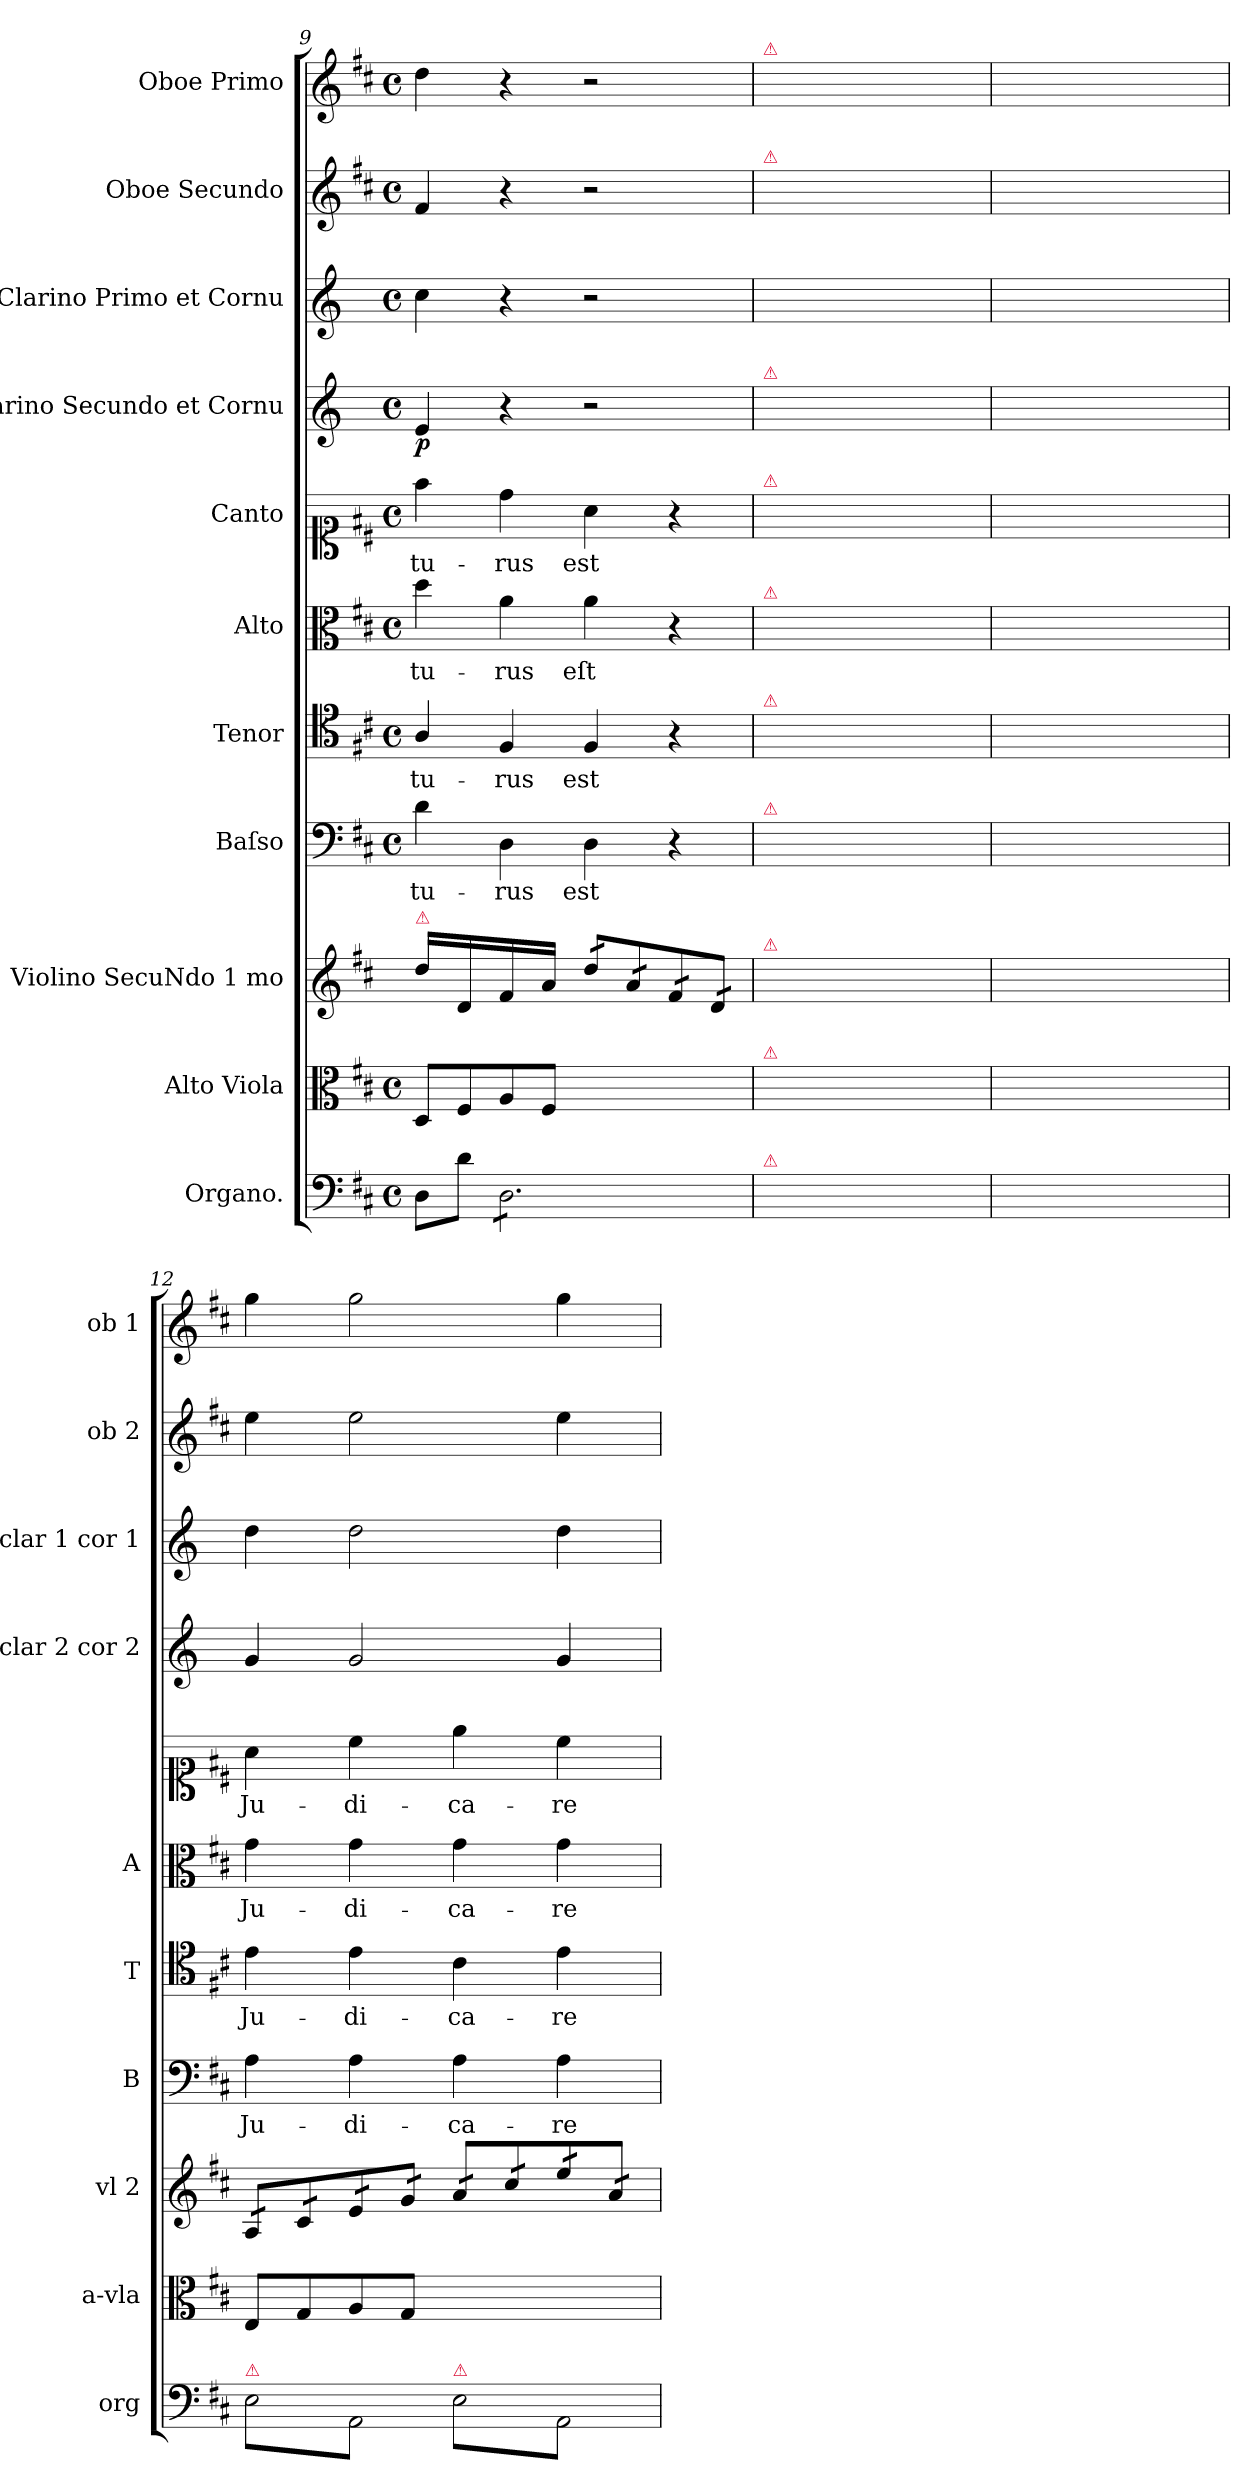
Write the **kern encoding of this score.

**kern	**kern	**kern	**kern	**text	**kern	**text	**kern	**text	**kern	**text	**kern	**dynam	**kern	**kern	**kern
*part11	*part10	*part9	*part8	*part8	*part7	*part7	*part6	*part6	*part5	*part5	*part4	*part4	*part3	*part2	*part1
*staff11	*staff10	*staff9	*staff8	*staff8	*staff7	*staff7	*staff6	*staff6	*staff5	*staff5	*staff4	*staff4	*staff3	*staff2	*staff1
*I"Organo.	*I"Alto Viola	*I"Violino SecuNdo 1 mo	*I"Baſso	*	*I"Tenor	*	*I"Alto	*	*I"Canto	*	*I"Clarino Secundo et Cornu	*	*I"Clarino Primo et Cornu	*I"Oboe Secundo	*I"Oboe Primo
*I'org	*I'a-vla	*I'vl 2	*I'B	*	*I'T	*	*I'A	*	*	*	*I'clar 2 cor 2	*	*I'clar 1 cor 1	*I'ob 2	*I'ob 1
*clefF4	*clefC3	*clefG2	*clefF4	*	*clefC4	*	*clefC3	*	*clefC1	*	*clefG2	*	*clefG2	*clefG2	*clefG2
*	*	*	*	*	*	*	*	*	*	*	*ITrd6c10	*	*ITrd6c10	*	*
*k[f#c#]	*k[f#c#]	*k[f#c#]	*k[f#c#]	*	*k[f#c#]	*	*k[f#c#]	*	*k[f#c#]	*	*k[f#c#]	*	*k[f#c#]	*k[f#c#]	*k[f#c#]
*D:	*D:	*D:	*D:	*	*D:	*	*D:	*	*D:	*	*D:	*	*D:	*D:	*D:
*M4/4	*M4/4	*	*M4/4	*	*M4/4	*	*M4/4	*	*M4/4	*	*M4/4	*	*M4/4	*M4/4	*M4/4
*met(c)	*met(c)	*	*met(c)	*	*met(c)	*	*met(c)	*	*met(c)	*	*met(c)	*	*met(c)	*met(c)	*met(c)
=9	=9	=9	=9	=9	=9	=9	=9	=9	=9	=9	=9	=9	=9	=9	=9
!	!	!LO:TX:a:color=crimson:t=⚠	!	!	!	!	!	!	!	!	!	!	!	!	!
!	!	!LO:N:vis=16	!	!	!	!	!	!	!	!	!	!	!	!	!
8D\L	8D/L	8dd\LL	4d\	-tu-	4A/	-tu-	4dd\	-tu-	4ff#\	-tu-	4F#/	p.	4d\	4f#/	4dd\
!	!	!LO:N:vis=16	!	!	!	!	!	!	!	!	!	!	!	!	!
8d\J	8F#/	8d/	.	.	.	.	.	.	.	.	.	.	.	.	.
!	!	!LO:N:vis=16	!	!	!	!	!	!	!	!	!	!	!	!	!
*tremolo	*	*	*	*	*	*	*	*	*	*	*	*	*	*	*
8D\L	8A/	8f#/	4D\	-rus	4F#/	-rus	4a\	-rus	4dd\	-rus	4r	.	4r	4r	4r
!	!	!LO:N:vis=16	!	!	!	!	!	!	!	!	!	!	!	!	!
8D\	8F#/J	8a/JJ	.	.	.	.	.	.	.	.	.	.	.	.	.
*	*	*tremolo	*	*	*	*	*	*	*	*	*	*	*	*	*
8D\	8D/Lyy	16dd/LL	4D\	est	4F#/	est	4a\	eſt	4a\	est	2r	.	2r	2r	2r
.	.	16dd/	.	.	.	.	.	.	.	.	.	.	.	.	.
8D\	8F#/yy	16a/	.	.	.	.	.	.	.	.	.	.	.	.	.
.	.	16a/	.	.	.	.	.	.	.	.	.	.	.	.	.
8D\	8A/yy	16f#/	4r	.	4r	.	4r	.	4r	.	.	.	.	.	.
.	.	16f#/	.	.	.	.	.	.	.	.	.	.	.	.	.
8D\J	8F#/Jyy	16d/	.	.	.	.	.	.	.	.	.	.	.	.	.
.	.	16d/JJ	.	.	.	.	.	.	.	.	.	.	.	.	.
=10	=10	=10	=10	=10	=10	=10	=10	=10	=10	=10	=10	=10	=10	=10	=10
!	!	!	!	!	!	!	!	!	!	!	!	!	!	!	!LO:TX:a:color=crimson:t=⚠
!	!	!	!	!	!	!	!	!	!	!	!	!	!	!LO:TX:a:color=crimson:t=⚠	!
!	!	!	!	!	!	!	!	!	!	!	!LO:TX:a:color=crimson:t=⚠	!	!	!	!
!	!	!	!	!	!	!	!	!	!LO:TX:a:color=crimson:t=⚠	!	!	!	!	!	!
!	!	!	!	!	!	!	!LO:TX:a:color=crimson:t=⚠	!	!	!	!	!	!	!	!
!	!	!	!	!	!LO:TX:a:color=crimson:t=⚠	!	!	!	!	!	!	!	!	!	!
!	!	!	!LO:TX:a:color=crimson:t=⚠	!	!	!	!	!	!	!	!	!	!	!	!
!	!	!LO:TX:a:color=crimson:t=⚠	!	!	!	!	!	!	!	!	!	!	!	!	!
!	!LO:TX:a:color=crimson:t=⚠	!	!	!	!	!	!	!	!	!	!	!	!	!	!
!LO:TX:a:color=crimson:t=⚠	!	!	!	!	!	!	!	!	!	!	!	!	!	!	!
1ryy	1ryy	1ryy	1ryy	.	1ryy	.	1ryy	.	1ryy	.	1ryy	.	4e\yy	1ryy	1ryy
.	.	.	.	.	.	.	.	.	.	.	.	.	2e\yy	.	.
.	.	.	.	.	.	.	.	.	.	.	.	.	4e\yy	.	.
=11	=11	=11	=11	=11	=11	=11	=11	=11	=11	=11	=11	=11	=11	=11	=11
1ryy	1ryy	1ryy	1ryy	.	1ryy	.	1ryy	.	1ryy	.	1ryy	.	4d\yy	1ryy	1ryy
.	.	.	.	.	.	.	.	.	.	.	.	.	4ryy	.	.
.	.	.	.	.	.	.	.	.	.	.	.	.	2ryy	.	.
=12	=12	=12	=12	=12	=12	=12	=12	=12	=12	=12	=12	=12	=12	=12	=12
!LO:TX:a:color=crimson:t=⚠	!	!	!	!	!	!	!	!	!	!	!	!	!	!	!
8E\L	8E/L	16A/LL	4A\	Ju-	4e\	Ju-	4g\	Ju-	4a\	Ju-	4A/	.	4e\	4ee\	4gg\
.	.	16A/	.	.	.	.	.	.	.	.	.	.	.	.	.
8AA\	8G/	16c#/	.	.	.	.	.	.	.	.	.	.	.	.	.
.	.	16c#/	.	.	.	.	.	.	.	.	.	.	.	.	.
8E\	8A/	16e/	4A\	-di-	4e\	-di-	4g\	-di-	4cc#\	-di-	2A/	.	2e\	2ee\	2gg\
.	.	16e/	.	.	.	.	.	.	.	.	.	.	.	.	.
8AA\J	8G/J	16g/	.	.	.	.	.	.	.	.	.	.	.	.	.
.	.	16g/JJ	.	.	.	.	.	.	.	.	.	.	.	.	.
!LO:TX:a:color=crimson:t=⚠	!	!	!	!	!	!	!	!	!	!	!	!	!	!	!
8E\L	8E/Lyy	16a/LL	4A\	-ca-	4c#\	-ca-	4g\	-ca-	4ee\	-ca-	.	.	.	.	.
.	.	16a/	.	.	.	.	.	.	.	.	.	.	.	.	.
8AA\	8G/yy	16cc#/	.	.	.	.	.	.	.	.	.	.	.	.	.
.	.	16cc#/	.	.	.	.	.	.	.	.	.	.	.	.	.
8E\	8A/yy	16ee/	4A\	-re	4e\	-re	4g\	-re	4cc#\	-re	4A/	.	4e\	4ee\	4gg\
.	.	16ee/	.	.	.	.	.	.	.	.	.	.	.	.	.
8AA\J	8G/Jyy	16a/	.	.	.	.	.	.	.	.	.	.	.	.	.
*Xtremolo	*	*	*	*	*	*	*	*	*	*	*	*	*	*	*
.	.	16a/JJ	.	.	.	.	.	.	.	.	.	.	.	.	.
*	*	*Xtremolo	*	*	*	*	*	*	*	*	*	*	*	*	*
.	.	.	.	.	.	.	.	.	.	.	.	.	.	.	.
.	.	.	.	.	.	.	.	.	.	.	.	.	.	.	.
=	=	=	=	=	=	=	=	=	=	=	=	=	=	=	=
*-	*-	*-	*-	*-	*-	*-	*-	*-	*-	*-	*-	*-	*-	*-	*-
